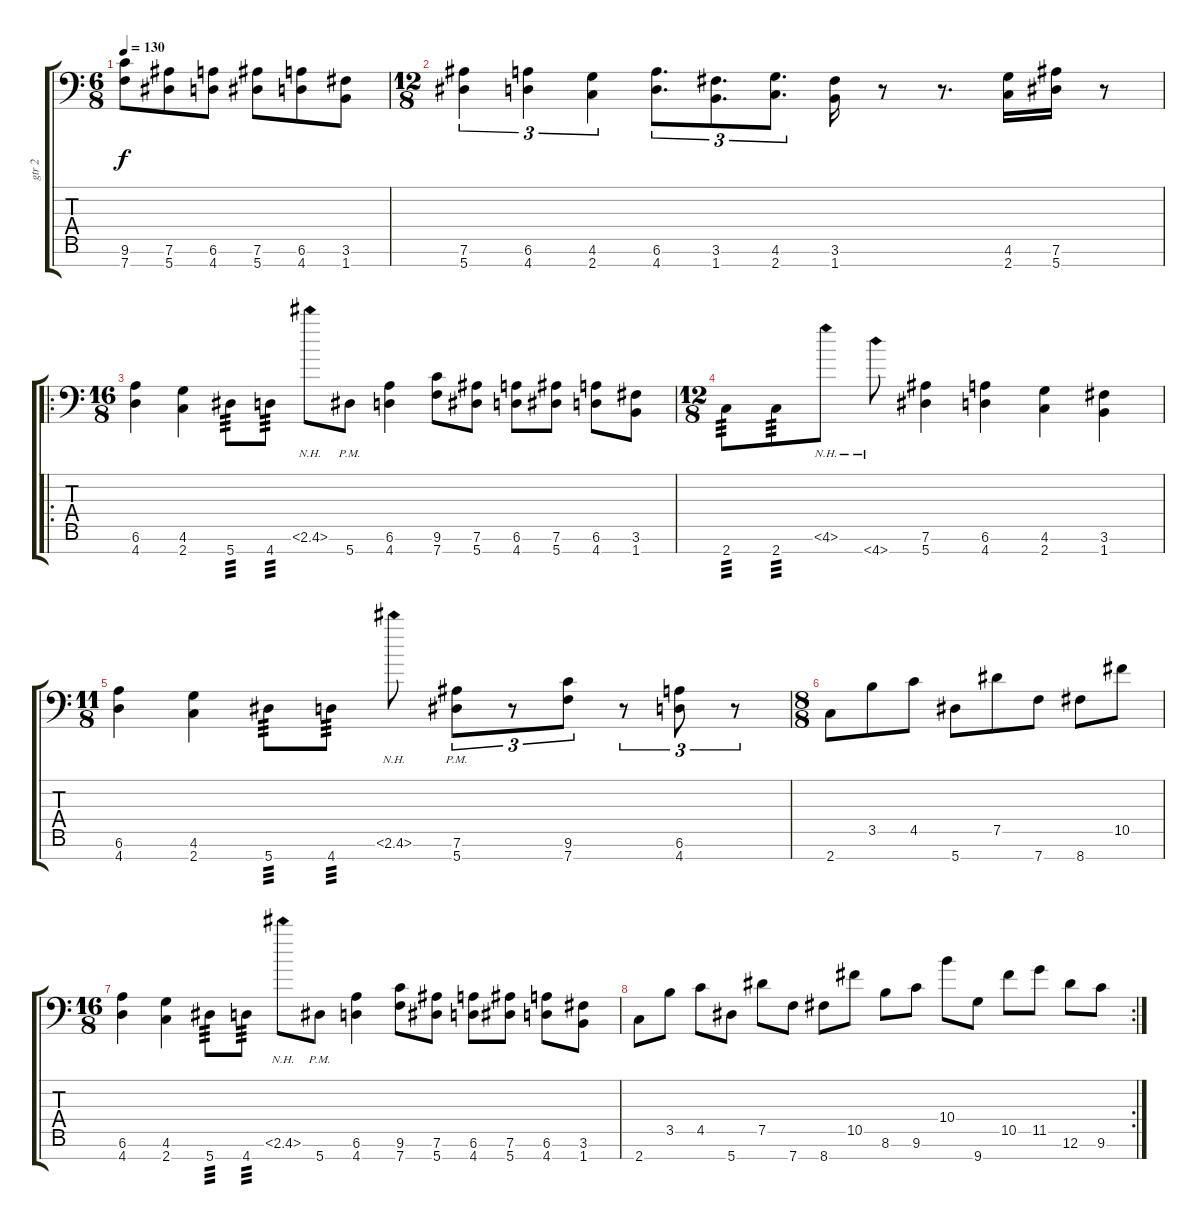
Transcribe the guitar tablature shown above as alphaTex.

\track ("gtr 2" "gtr 2") {instrument overdrivenguitar}
\staff {score tabs}
\tuning (Eb4 Bb3 Gb3 Db3 Ab2 Eb2 Bb1) {hide}
\ts (6 8)
\tempo 130
\clef f4
\ks c
(9.6 7.7).8{dy f instrument overdrivenguitar} (7.6 5.7).8 (6.6 4.7).8 (7.6 5.7).8 (6.6 4.7).8 (3.6 1.7).8 |
\ts (12 8)
(7.6 5.7).4{tu (3 2)} (6.6 4.7).4{tu (3 2)} (4.6 2.7).4{tu (3 2)} (6.6 4.7).8{d tu (3 2)} (3.6 1.7).8{d tu (3 2)} (4.6 2.7).8{d tu (3 2)} (3.6 1.7).16 r.8 r.8{d} (4.6 2.7).16 (7.6 5.7).16 r.8 |
\ro
\ts (16 8)
(6.6 4.7).4 (4.6 2.7).4 5.7.8{tp 3} 4.7.8{tp 3} 2.6{nh}.8 5.7{pm}.8 (6.6 4.7).4 (9.6 7.7).8 (7.6 5.7).8 (6.6 4.7).8 (7.6 5.7).8 (6.6 4.7).8 (3.6 1.7).8 |
\ts (12 8)
2.7.8{tp 3} 2.7.8{tp 3} 4.6{nh}.8 4.7{nh}.8 (7.6 5.7).4 (6.6 4.7).4 (4.6 2.7).4 (3.6 1.7).4 |
\ts (11 8)
(6.6 4.7).4 (4.6 2.7).4 5.7.8{tp 3} 4.7.8{tp 3} 2.6{nh}.8 (7.6{pm} 5.7{pm}).8{tu (3 2)} r.8{tu (3 2)} (9.6 7.7).8{tu (3 2)} r.8{tu (3 2)} (6.6 4.7).8{tu (3 2)} r.8{tu (3 2)} |
\ts (8 8)
2.7.8 3.5.8 4.5.8 5.7.8 7.5.8 7.7.8 8.7.8 10.5.8 |
\ts (16 8)
(6.6 4.7).4 (4.6 2.7).4 5.7.8{tp 3} 4.7.8{tp 3} 2.6{nh}.8 5.7{pm}.8 (6.6 4.7).4 (9.6 7.7).8 (7.6 5.7).8 (6.6 4.7).8 (7.6 5.7).8 (6.6 4.7).8 (3.6 1.7).8 |
\rc 2
2.7.8 3.5.8 4.5.8 5.7.8 7.5.8 7.7.8 8.7.8 10.5.8 8.6.8 9.6.8 10.4.8 9.7.8 10.5.8 11.5.8 12.6.8 9.6.8
